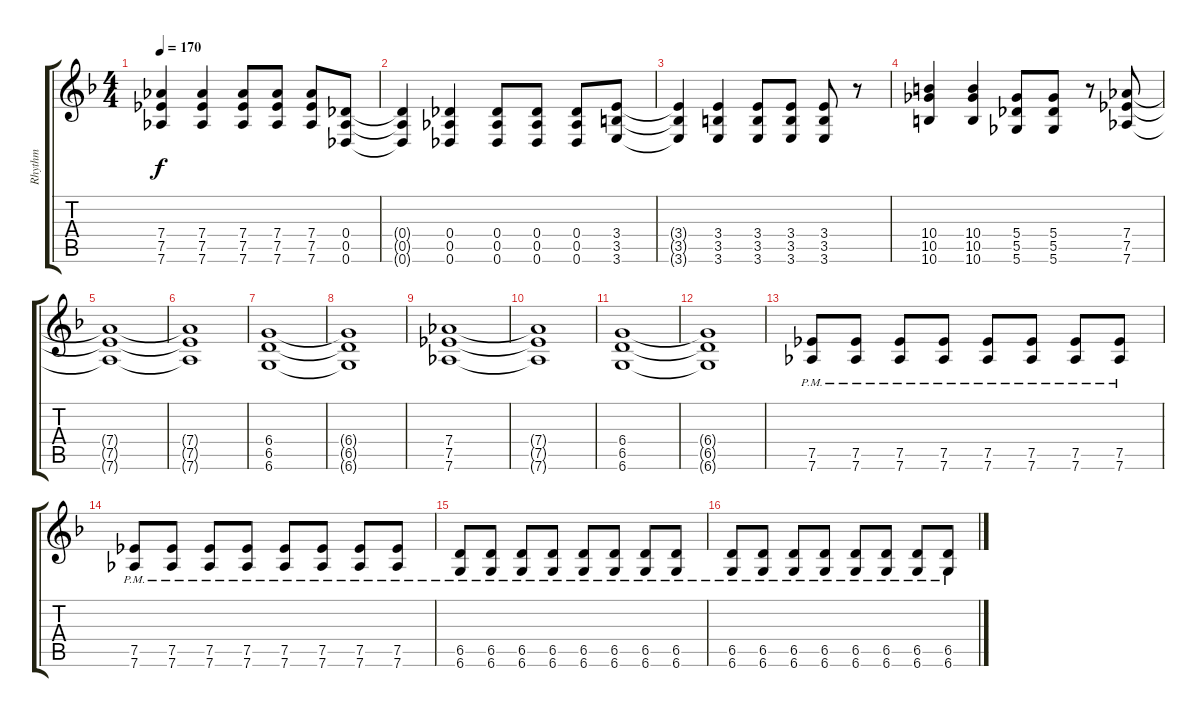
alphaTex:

\track ("Rhythm" "Rhythm") {instrument overdrivenguitar}
\staff {score tabs}
\tuning (Eb4 Bb3 Gb3 Db3 Ab2 Db2) {hide}
\ts (4 4)
\tempo 170
\clef g2
\ks f
(7.4{t} 7.5{t} 7.6{t}).4{dy f} (7.4 7.5 7.6).4 (7.4 7.5 7.6).8 (7.4 7.5 7.6).8 (7.4 7.5 7.6).8 (0.4 0.5 0.6).8 |
(0.4{t} 0.5{t} 0.6{t}).4 (0.4 0.5 0.6).4 (0.4 0.5 0.6).8 (0.4 0.5 0.6).8 (0.4 0.5 0.6).8 (3.4 3.5 3.6).8 |
(3.4{t} 3.5{t} 3.6{t}).4 (3.4 3.5 3.6).4 (3.4 3.5 3.6).8 (3.4 3.5 3.6).8 (3.4 3.5 3.6).8 r.8 |
(10.4 10.5 10.6).4 (10.4 10.5 10.6).4 (5.4 5.5 5.6).8 (5.4 5.5 5.6).8 r.8 (7.4 7.5 7.6).8 |
(7.4{t} 7.5{t} 7.6{t}).1 |
(7.4{t} 7.5{t} 7.6{t}).1 |
(6.4 6.5 6.6).1 |
(6.4{t} 6.5{t} 6.6{t}).1 |
(7.4 7.5 7.6).1 |
(7.4{t} 7.5{t} 7.6{t}).1 |
(6.4 6.5 6.6).1 |
(6.4{t} 6.5{t} 6.6{t}).1 |
(7.5{pm} 7.6{pm}).8 (7.5{pm} 7.6{pm}).8 (7.5{pm} 7.6{pm}).8 (7.5{pm} 7.6{pm}).8 (7.5{pm} 7.6{pm}).8 (7.5{pm} 7.6{pm}).8 (7.5{pm} 7.6{pm}).8 (7.5{pm} 7.6{pm}).8 |
(7.5{pm} 7.6{pm}).8 (7.5{pm} 7.6{pm}).8 (7.5{pm} 7.6{pm}).8 (7.5{pm} 7.6{pm}).8 (7.5{pm} 7.6{pm}).8 (7.5{pm} 7.6{pm}).8 (7.5{pm} 7.6{pm}).8 (7.5{pm} 7.6{pm}).8 |
(6.5{pm} 6.6{pm}).8 (6.5{pm} 6.6{pm}).8 (6.5{pm} 6.6{pm}).8 (6.5{pm} 6.6{pm}).8 (6.5{pm} 6.6{pm}).8 (6.5{pm} 6.6{pm}).8 (6.5{pm} 6.6{pm}).8 (6.5{pm} 6.6{pm}).8 |
(6.5{pm} 6.6{pm}).8 (6.5{pm} 6.6{pm}).8 (6.5{pm} 6.6{pm}).8 (6.5{pm} 6.6{pm}).8 (6.5{pm} 6.6{pm}).8 (6.5{pm} 6.6{pm}).8 (6.5{pm} 6.6{pm}).8 (6.5{pm} 6.6{pm}).8
